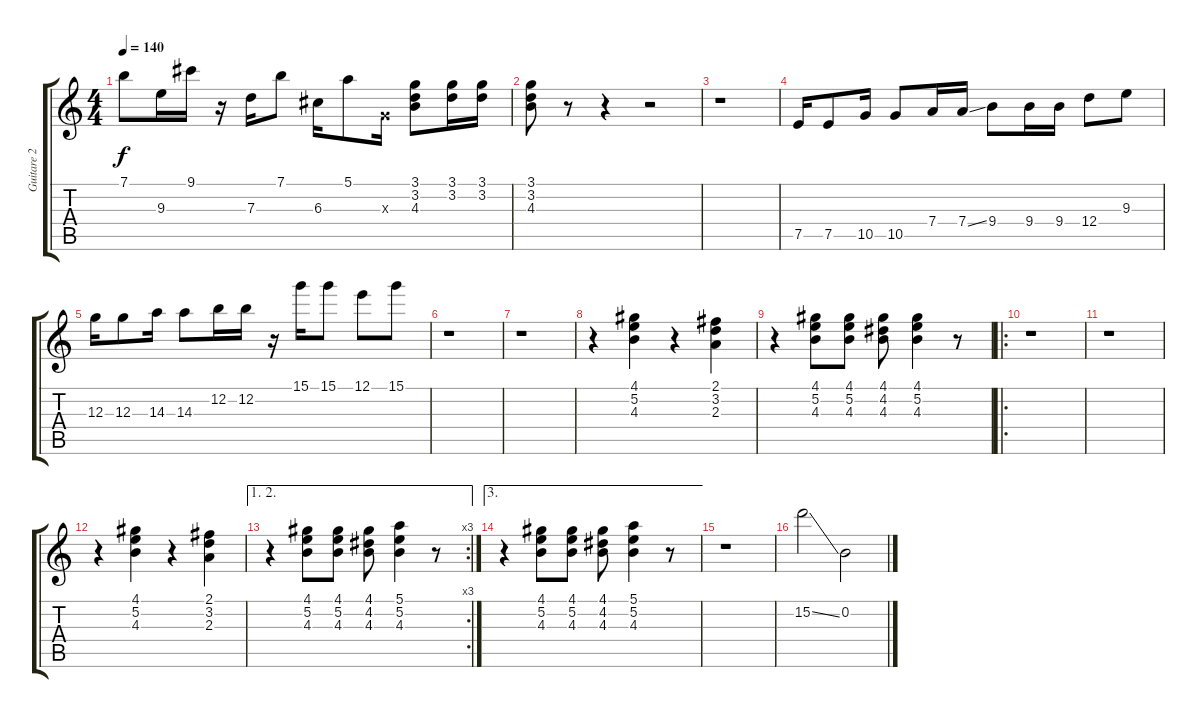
\track ("Guitare 2" "Guitare 2") {instrument overdrivenguitar}
\staff {score tabs}
\tuning (E4 B3 G3 D3 A2 E2) {hide}
\ts (4 4)
\tempo 140
\clef g2
\ks c
7.1.8{dy f} 9.3.16 9.1.16 r.16 7.3.16 7.1.8 6.3.16 5.1.8 0.3{x}.16 (3.1 3.2 4.3).8 (3.1 3.2).16 (3.1 3.2).16 |
(3.1 3.2 4.3).8 r.8 r.4 r.2 |
r.1 |
7.5.16 7.5.8 10.5.16 10.5.8 7.4.16 7.4{ss}.16 9.4.8 9.4.16 9.4.16 12.4.8 9.3.8 |
12.3.16 12.3.8 14.3.16 14.3.8 12.2.16 12.2.16 r.16 15.1.16 15.1.8 12.1.8 15.1.8 |
r.1 |
r.1 |
r.4 (4.1 5.2 4.3).4 r.4 (2.1 3.2 2.3).4 |
r.4 (4.1 5.2 4.3).8 (4.1 5.2 4.3).8 (4.1 4.2 4.3).8 (4.1 5.2 4.3).4 r.8 |
\ro
r.1 |
r.1 |
r.4 (4.1 5.2 4.3).4 r.4 (2.1 3.2 2.3).4 |
\ae (1 2)
\rc 3
r.4 (4.1 5.2 4.3).8 (4.1 5.2 4.3).8 (4.1 4.2 4.3).8 (5.1 5.2 4.3).4 r.8 |
\ae 3
r.4 (4.1 5.2 4.3).8 (4.1 5.2 4.3).8 (4.1 4.2 4.3).8 (5.1 5.2 4.3).4 r.8 |
r.1 |
15.2{ss}.2 0.2.2
